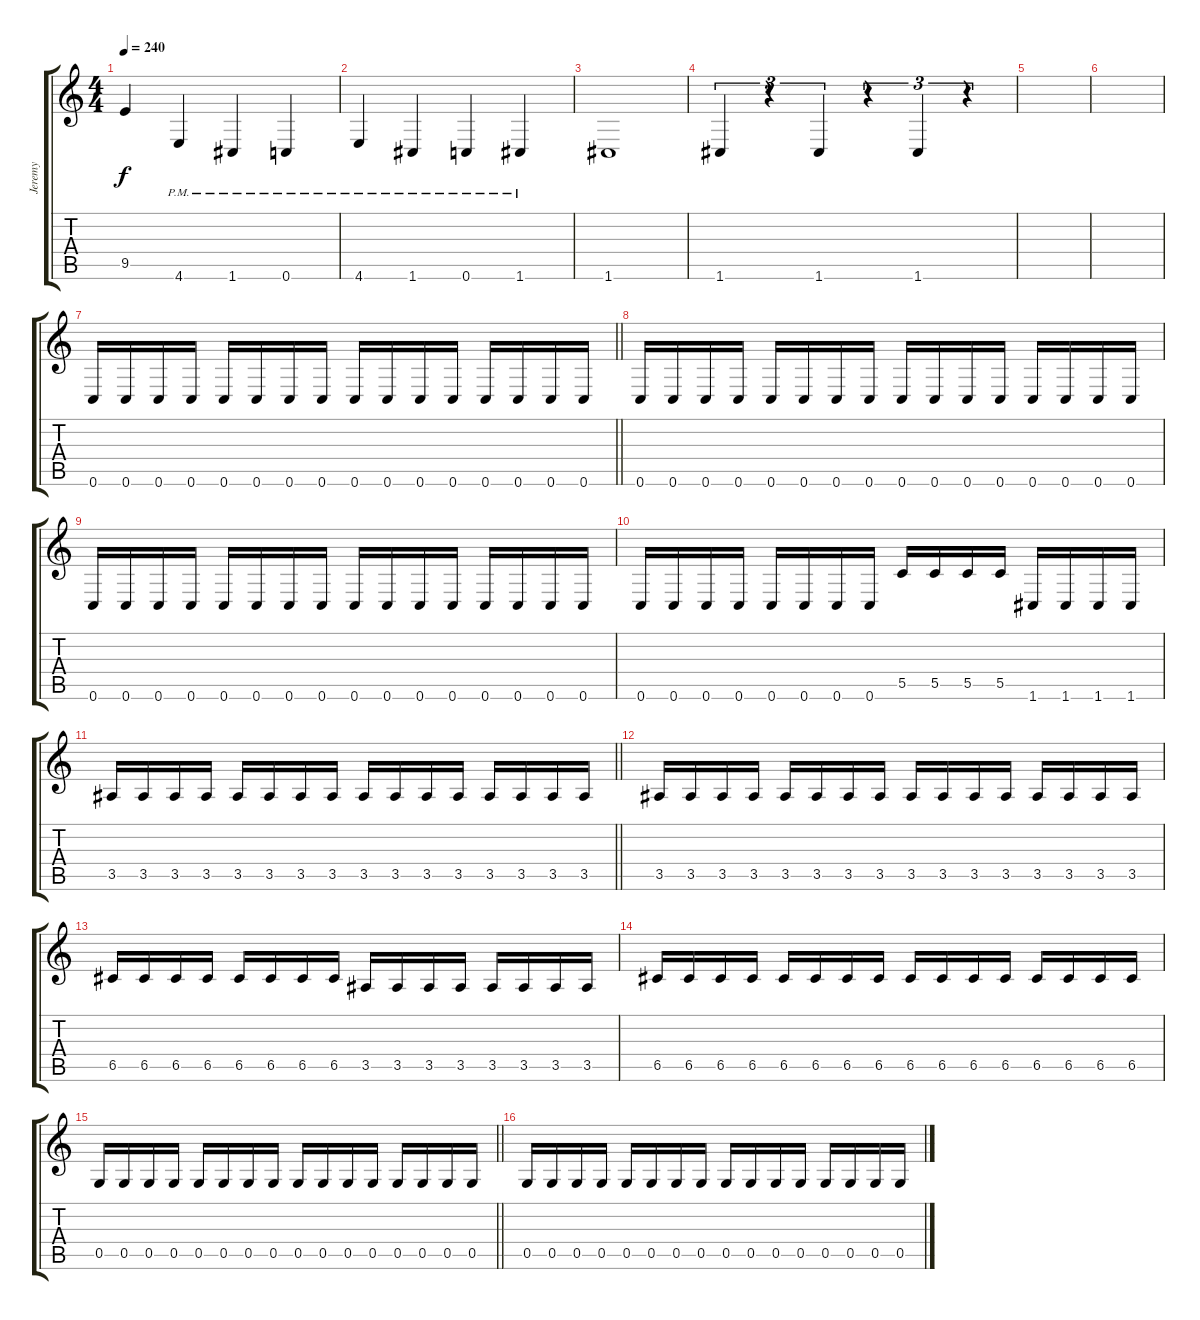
\track ("Jeremy" "Jeremy") {instrument electricbasspick}
\staff {score tabs}
\tuning (D4 A3 F3 C3 G2 C2) {hide}
\ts (4 4)
\tempo 240
\clef g2
\ks c
9.5{t}.4{dy f} 4.6{pm}.4 1.6{pm}.4 0.6{pm}.4 |
4.6{pm}.4 1.6{pm}.4 0.6{pm}.4 1.6{pm}.4 |
1.6.1 |
1.6.4{tu (3 2)} r.4{tu (3 2)} 1.6.4{tu (3 2)} r.4{tu (3 2)} 1.6.4{tu (3 2)} r.4{tu (3 2)} |
|
|
\barLineRight lightlight
0.6.16 0.6.16 0.6.16 0.6.16 0.6.16 0.6.16 0.6.16 0.6.16 0.6.16 0.6.16 0.6.16 0.6.16 0.6.16 0.6.16 0.6.16 0.6.16 |
0.6.16 0.6.16 0.6.16 0.6.16 0.6.16 0.6.16 0.6.16 0.6.16 0.6.16 0.6.16 0.6.16 0.6.16 0.6.16 0.6.16 0.6.16 0.6.16 |
0.6.16 0.6.16 0.6.16 0.6.16 0.6.16 0.6.16 0.6.16 0.6.16 0.6.16 0.6.16 0.6.16 0.6.16 0.6.16 0.6.16 0.6.16 0.6.16 |
0.6.16 0.6.16 0.6.16 0.6.16 0.6.16 0.6.16 0.6.16 0.6.16 5.5.16 5.5.16 5.5.16 5.5.16 1.6.16 1.6.16 1.6.16 1.6.16 |
\barLineRight lightlight
3.5.16 3.5.16 3.5.16 3.5.16 3.5.16 3.5.16 3.5.16 3.5.16 3.5.16 3.5.16 3.5.16 3.5.16 3.5.16 3.5.16 3.5.16 3.5.16 |
3.5.16 3.5.16 3.5.16 3.5.16 3.5.16 3.5.16 3.5.16 3.5.16 3.5.16 3.5.16 3.5.16 3.5.16 3.5.16 3.5.16 3.5.16 3.5.16 |
6.5.16 6.5.16 6.5.16 6.5.16 6.5.16 6.5.16 6.5.16 6.5.16 3.5.16 3.5.16 3.5.16 3.5.16 3.5.16 3.5.16 3.5.16 3.5.16 |
6.5.16 6.5.16 6.5.16 6.5.16 6.5.16 6.5.16 6.5.16 6.5.16 6.5.16 6.5.16 6.5.16 6.5.16 6.5.16 6.5.16 6.5.16 6.5.16 |
\barLineRight lightlight
0.5.16 0.5.16 0.5.16 0.5.16 0.5.16 0.5.16 0.5.16 0.5.16 0.5.16 0.5.16 0.5.16 0.5.16 0.5.16 0.5.16 0.5.16 0.5.16 |
0.5.16 0.5.16 0.5.16 0.5.16 0.5.16 0.5.16 0.5.16 0.5.16 0.5.16 0.5.16 0.5.16 0.5.16 0.5.16 0.5.16 0.5.16 0.5.16
